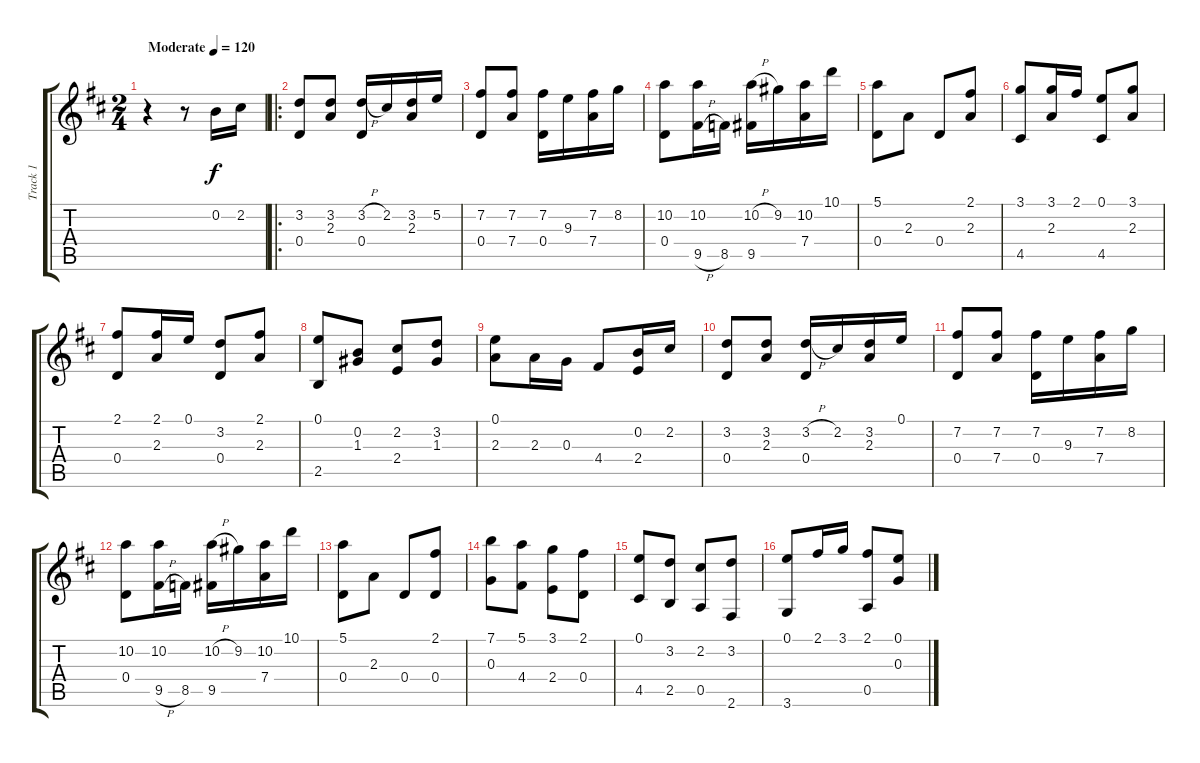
\track ("Track 1" "Track 1") {instrument acousticguitarsteel}
\staff {score tabs}
\tuning (E4 B3 G3 D3 A2 E2) {hide}
\ts (2 4)
\tempo (120 "Moderate")
\clef g2
\ks d
r.4{dy f instrument acousticguitarsteel} r.8 0.2.16 2.2.16 |
\ro
(3.2 0.4).8 (3.2 2.3).8 (3.2{h} 0.4).16 2.2.16 (3.2 2.3).16 5.2.16 |
(7.2 0.4).8 (7.2 7.4).8 (7.2 0.4).16 9.3.16 (7.2 7.4).16 8.2.16 |
(10.2 0.4).8 (10.2 9.5{h}).16 8.5.16 (10.2{h} 9.5).16 9.2.16 (10.2 7.4).16 10.1.16 |
(5.1 0.4).8 2.3.8 0.4.8 (2.1 2.3).8 |
(3.1 4.5).8 (3.1 2.3).16 2.1.16 (0.1 4.5).8 (3.1 2.3).8 |
(2.1 0.4).8 (2.1 2.3).16 0.1.16 (3.2 0.4).8 (2.1 2.3).8 |
(0.1 2.5).8 (0.2 1.3).8 (2.2 2.4).8 (3.2 1.3).8 |
(0.1 2.3).8 2.3.16 0.3.16 4.4.8 (0.2 2.4).16 2.2.16 |
(3.2 0.4).8 (3.2 2.3).8 (3.2{h} 0.4).16 2.2.16 (3.2 2.3).16 0.1.16 |
(7.2 0.4).8 (7.2 7.4).8 (7.2 0.4).16 9.3.16 (7.2 7.4).16 8.2.16 |
(10.2 0.4).8 (10.2 9.5{h}).16 8.5.16 (10.2{h} 9.5).16 9.2.16 (10.2 7.4).16 10.1.16 |
(5.1 0.4).8 2.3.8 0.4.8 (2.1 0.4).8 |
(7.1 0.3).8 (5.1 4.4).8 (3.1 2.4).8 (2.1 0.4).8 |
(0.1 4.5).8 (3.2 2.5).8 (2.2 0.5).8 (3.2 2.6).8 |
(0.1 3.6).8 2.1.16 3.1.16 (2.1 0.5).8 (0.1 0.3).8
